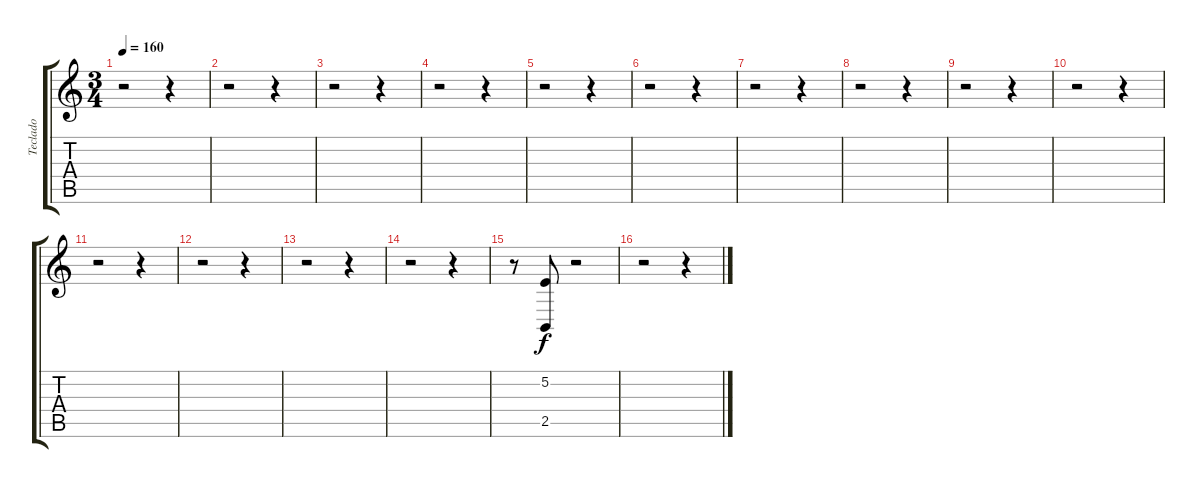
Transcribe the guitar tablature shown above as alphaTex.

\track ("Teclado" "Teclado") {instrument tubularbells}
\staff {score tabs}
\tuning (E4 B3 G3 D3 A2 E2) {hide}
\ts (3 4)
\tempo 160
\clef g2
\ks c
r.2{dy f} r.4 |
r.2 r.4 |
r.2 r.4 |
r.2 r.4 |
r.2 r.4 |
r.2 r.4 |
r.2 r.4 |
r.2 r.4 |
r.2 r.4 |
r.2 r.4 |
r.2 r.4 |
r.2 r.4 |
r.2 r.4 |
r.2 r.4 |
r.8 (5.2 2.5).8 r.2 |
r.2 r.4
